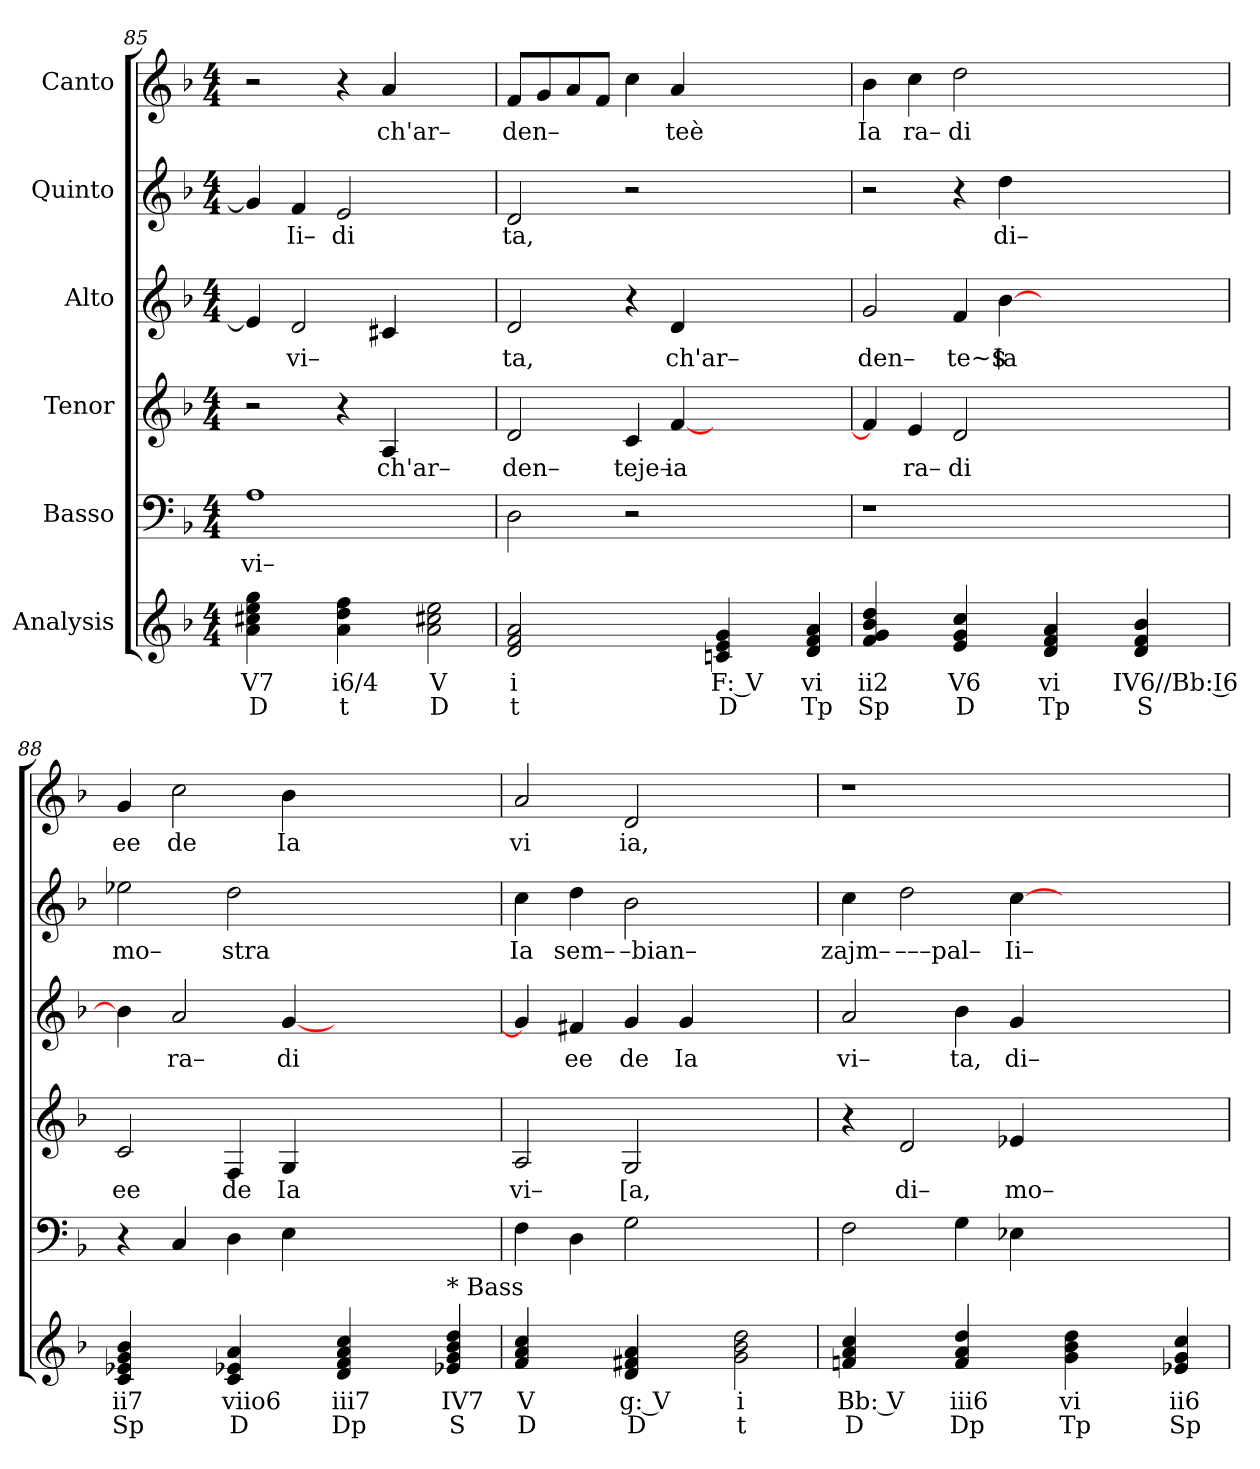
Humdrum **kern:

**kern	**text	**text	**kern	**text	**kern	**text	**kern	**text	**kern	**text	**kern	**text
*part6	*part6	*part6	*part5	*part5	*part4	*part4	*part3	*part3	*part2	*part2	*part1	*part1
*staff6	*staff6	*staff6	*staff5	*staff5	*staff4	*staff4	*staff3	*staff3	*staff2	*staff2	*staff1	*staff1
*I"Analysis	*	*	*I"Basso	*	*I"Tenor	*	*I"Alto	*	*I"Quinto	*	*I"Canto	*
*	*	*	*clefF4	*	*clefG2	*	*clefG2	*	*clefG2	*	*clefG2	*
*k[b-]	*	*	*k[b-]	*	*k[b-]	*	*k[b-]	*	*k[b-]	*	*k[b-]	*
*	*	*	*F:	*	*F:	*	*F:	*	*F:	*	*F:	*
*M4/4	*	*	*M4/4	*	*M4/4	*	*M4/4	*	*M4/4	*	*M4/4	*
=85	=85	=85	=85	=85	=85	=85	=85	=85	=85	=85	=85	=85
!	!	!	!	!LO:LY:b	!	!	!	!	!	!	!	!
4a 4cc#X 4ee 4gg	V7	D	1A	vi–	2r	.	4e/]	.	4g/]	.	2r	.
!	!	!	!	!	!	!	!	!LO:LY:b	!	!	!	!
!	!	!	!	!	!	!	!	!	!	!LO:LY:b	!	!
4ryy	.	.	.	.	.	.	2d/	vi–	4f/	Ii–	.	.
!	!	!	!	!	!	!	!	!	!	!LO:LY:b	!	!
4a 4dd 4ff	i6/4	t	.	.	4r	.	.	.	2e/	di	4r	.
!	!	!	!	!	!	!LO:LY:b	!	!	!	!	!	!
!	!	!	!	!	!	!	!	!	!	!	!	!LO:LY:b
4ryy	.	.	.	.	4A/	ch'ar–	4c#X/	.	.	.	4a/	ch'ar–
2a 2cc#X 2ee	V	D	2ryy	.	2ryy	.	2ryy	.	2ryy	.	2ryy	.
=86	=86	=86	=86	=86	=86	=86	=86	=86	=86	=86	=86	=86
!	!	!	!	!	!	!LO:LY:b	!	!	!	!	!	!
!	!	!	!	!	!	!	!	!LO:LY:b	!	!	!	!
!	!	!	!	!	!	!	!	!	!	!LO:LY:b	!	!
!	!	!	!	!	!	!	!	!	!	!	!	!LO:LY:b
2d 2f 2a	i	t	2D\	.	2d/	den–	2d/	ta,	2d/	ta,	8f/L	den–
.	.	.	.	.	.	.	.	.	.	.	8g/	.
.	.	.	.	.	.	.	.	.	.	.	8a/	.
.	.	.	.	.	.	.	.	.	.	.	8f/J	.
!	!	!	!	!	!	!LO:LY:b	!	!	!	!	!	!
2ryy	.	.	2r	.	4c/	teje–	4r	.	2r	.	4cc\	.
!	!	!	!	!	!	!LO:LY:b	!	!	!	!	!	!
!	!	!	!	!	!	!	!	!LO:LY:b	!	!	!	!
!	!	!	!	!	!	!	!	!	!	!	!	!LO:LY:b
.	.	.	.	.	[4f/	ia	4d/	ch'ar–	.	.	4a/	teè
4cn 4e 4g	F: V	D	2.ryy	.	2.ryy	.	2.ryy	.	2.ryy	.	2.ryy	.
4ryy	.	.	.	.	.	.	.	.	.	.	.	.
4d 4f 4a	vi	Tp	.	.	.	.	.	.	.	.	.	.
=87	=87	=87	=87	=87	=87	=87	=87	=87	=87	=87	=87	=87
!	!	!	!	!	!	!	!	!LO:LY:b	!	!	!	!
!	!	!	!	!	!	!	!	!	!	!	!	!LO:LY:b
4f 4g 4b- 4dd	ii2	Sp	1r	.	4f/]	.	2g/	den–	2r	.	4b-\	Ia
!	!	!	!	!	!	!LO:LY:b	!	!	!	!	!	!
!	!	!	!	!	!	!	!	!	!	!	!	!LO:LY:b
4ryy	.	.	.	.	4e/	ra–	.	.	.	.	4cc\	ra–
!	!	!	!	!	!	!LO:LY:b	!	!	!	!	!	!
!	!	!	!	!	!	!	!	!LO:LY:b	!	!	!	!
!	!	!	!	!	!	!	!	!	!	!	!	!LO:LY:b
4e 4g 4cc	V6	D	.	.	2d/	di	4f/	te~$	4r	.	2dd\	di
!	!	!	!	!	!	!	!	!LO:LY:b	!	!	!	!
!	!	!	!	!	!	!	!	!	!	!LO:LY:b	!	!
4ryy	.	.	.	.	.	.	[4b-\	Ia	4dd\	di–	.	.
4d 4f 4a	vi	Tp	2.ryy	.	2.ryy	.	2.ryy	.	2.ryy	.	2.ryy	.
4ryy	.	.	.	.	.	.	.	.	.	.	.	.
4d 4f 4b-	IV6//Bb: I6	S	.	.	.	.	.	.	.	.	.	.
=88	=88	=88	=88	=88	=88	=88	=88	=88	=88	=88	=88	=88
!	!	!	!	!	!	!LO:LY:b	!	!	!	!	!	!
!	!	!	!	!	!	!	!	!	!	!LO:LY:b	!	!
!	!	!	!	!	!	!	!	!	!	!	!	!LO:LY:b
4c 4e-X 4g 4b-	ii7	Sp	4r	.	2c/	ee	4b-\]	.	2ee-X\	mo–	4g/	ee
!	!	!	!	!	!	!	!	!LO:LY:b	!	!	!	!
!	!	!	!	!	!	!	!	!	!	!	!	!LO:LY:b
4ryy	.	.	4C/	.	.	.	2a/	ra–	.	.	2cc\	de
!	!	!	!	!	!	!LO:LY:b	!	!	!	!	!	!
!	!	!	!	!	!	!	!	!	!	!LO:LY:b	!	!
4c 4e-X 4a	viio6	D	4D\	.	4F/	de	.	.	2dd\	stra	.	.
!	!	!	!	!	!	!LO:LY:b	!	!	!	!	!	!
!	!	!	!	!	!	!	!	!LO:LY:b	!	!	!	!
!	!	!	!	!	!	!	!	!	!	!	!	!LO:LY:b
4ryy	.	.	4E\	.	4G/	Ia	[4g/	di	.	.	4b-\	Ia
4d 4f 4a 4cc	iii7	Dp	2.ryy	.	2.ryy	.	2.ryy	.	2.ryy	.	2.ryy	.
4ryy	.	.	.	.	.	.	.	.	.	.	.	.
!LO:TX:a:t=* Bass	!	!	!	!	!	!	!	!	!	!	!	!
4e-X 4g 4b- 4dd	IV7	S	.	.	.	.	.	.	.	.	.	.
=89	=89	=89	=89	=89	=89	=89	=89	=89	=89	=89	=89	=89
!	!	!	!	!	!	!LO:LY:b	!	!	!	!	!	!
!	!	!	!	!	!	!	!	!	!	!LO:LY:b	!	!
!	!	!	!	!	!	!	!	!	!	!	!	!LO:LY:b
4f 4a 4cc	V	D	4F\	.	2A/	vi–	4g/]	.	4cc\	Ia	2a/	vi
!	!	!	!	!	!	!	!	!LO:LY:b	!	!	!	!
!	!	!	!	!	!	!	!	!	!	!LO:LY:b	!	!
4ryy	.	.	4D\	.	.	.	4f#X/	ee	4dd\	sem–	.	.
!	!	!	!	!	!	!LO:LY:b	!	!	!	!	!	!
!	!	!	!	!	!	!	!	!LO:LY:b	!	!	!	!
!	!	!	!	!	!	!	!	!	!	!LO:LY:b	!	!
!	!	!	!	!	!	!	!	!	!	!	!	!LO:LY:b
4d 4f#X 4a	g: V	D	2G\	.	2G/	[a,	4g/	de	2b-\	–bian–	2d/	ia,
!	!	!	!	!	!	!	!	!LO:LY:b	!	!	!	!
4ryy	.	.	.	.	.	.	4g/	Ia	.	.	.	.
2g 2b- 2dd	i	t	2ryy	.	2ryy	.	2ryy	.	2ryy	.	2ryy	.
=90	=90	=90	=90	=90	=90	=90	=90	=90	=90	=90	=90	=90
!	!	!	!	!	!	!	!	!LO:LY:b	!	!	!	!
!	!	!	!	!	!	!	!	!	!	!LO:LY:b	!	!
4fn 4a 4cc	Bb: V	D	2F\	.	4r	.	2a/	vi–	4cc\	zajm–	1r	.
!	!	!	!	!	!	!LO:LY:b	!	!	!	!	!	!
!	!	!	!	!	!	!	!	!	!	!LO:LY:b	!	!
4ryy	.	.	.	.	2d/	di–	.	.	2dd\	–––pal–	.	.
!	!	!	!	!	!	!	!	!LO:LY:b	!	!	!	!
4f 4a 4dd	iii6	Dp	4G\	.	.	.	4b-\	ta,	.	.	.	.
!	!	!	!	!	!	!LO:LY:b	!	!	!	!	!	!
!	!	!	!	!	!	!	!	!LO:LY:b	!	!	!	!
!	!	!	!	!	!	!	!	!	!	!LO:LY:b	!	!
4ryy	.	.	4E-X\	.	4e-X/	mo–	4g/	di–	[4cc\	Ii–	.	.
4g 4b- 4dd	vi	Tp	2.ryy	.	2.ryy	.	2.ryy	.	2.ryy	.	2.ryy	.
4ryy	.	.	.	.	.	.	.	.	.	.	.	.
4e-X 4g 4cc	ii6	Sp	.	.	.	.	.	.	.	.	.	.
=	=	=	=	=	=	=	=	=	=	=	=	=
*-	*-	*-	*-	*-	*-	*-	*-	*-	*-	*-	*-	*-
